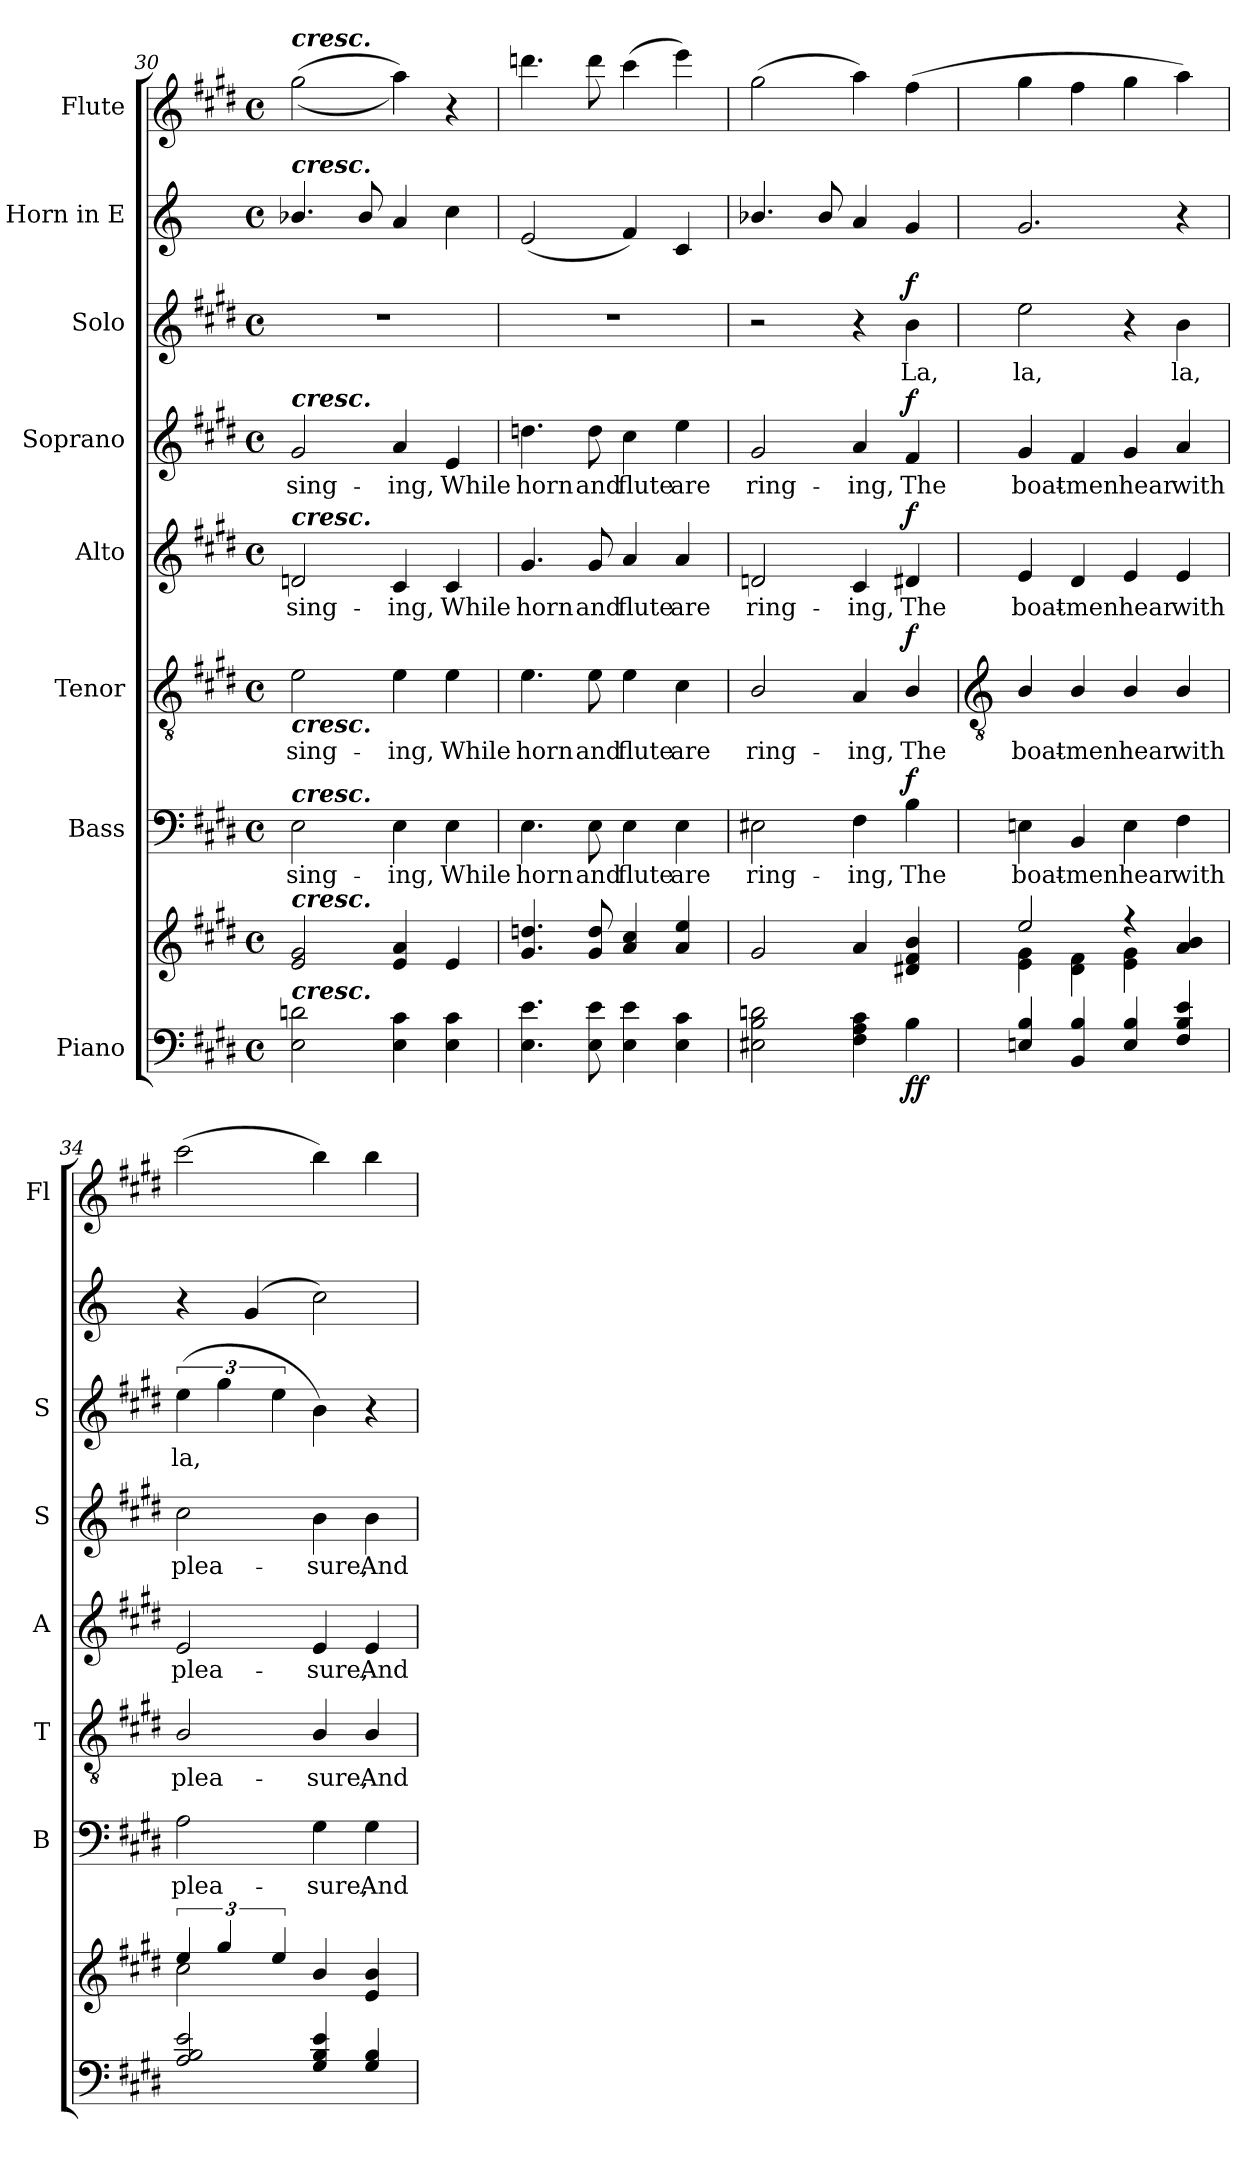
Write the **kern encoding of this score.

**kern	**kern	**dynam	**kern	**text	**dynam	**kern	**text	**dynam	**kern	**text	**dynam	**kern	**text	**dynam	**kern	**text	**dynam	**kern	**kern
*part8	*part8	*part8	*part7	*part7	*part7	*part6	*part6	*part6	*part5	*part5	*part5	*part4	*part4	*part4	*part3	*part3	*part3	*part2	*part1
*staff9	*staff8	*staff8/9	*staff7	*staff7	*staff7	*staff6	*staff6	*staff6	*staff5	*staff5	*staff5	*staff4	*staff4	*staff4	*staff3	*staff3	*staff3	*staff2	*staff1
*I"Piano	*	*	*I"Bass	*	*	*I"Tenor	*	*	*I"Alto	*	*	*I"Soprano	*	*	*I"Solo	*	*	*I"Horn in E	*I"Flute
*	*	*	*I'B	*	*	*I'T	*	*	*I'A	*	*	*I'S	*	*	*I'S	*	*	*	*I'Fl
*clefF4	*clefG2	*	*clefF4	*	*	*clefGv2	*	*	*clefG2	*	*	*clefG2	*	*	*clefG2	*	*	*clefG2	*clefG2
*	*	*	*	*	*	*	*	*	*	*	*	*	*	*	*	*	*	*ITrd5c8	*
*k[f#c#g#d#]	*k[f#c#g#d#]	*	*k[f#c#g#d#]	*	*	*k[f#c#g#d#]	*	*	*k[f#c#g#d#]	*	*	*k[f#c#g#d#]	*	*	*k[f#c#g#d#]	*	*	*k[f#c#g#d#]	*k[f#c#g#d#]
*E:	*E:	*	*E:	*	*	*E:	*	*	*E:	*	*	*E:	*	*	*E:	*	*	*E:	*E:
*M4/4	*M4/4	*	*M4/4	*	*	*M4/4	*	*	*M4/4	*	*	*M4/4	*	*	*M4/4	*	*	*M4/4	*M4/4
*met(c)	*met(c)	*	*met(c)	*	*	*met(c)	*	*	*met(c)	*	*	*met(c)	*	*	*met(c)	*	*	*met(c)	*met(c)
=30	=30	=30	=30	=30	=30	=30	=30	=30	=30	=30	=30	=30	=30	=30	=30	=30	=30	=30	=30
*	*^	*	*	*	*	*	*	*	*	*	*	*	*	*	*	*	*	*	*
!	!	!	!	!	!	!	!	!	!	!	!	!	!	!	!	!	!	!	!	!LO:TX:a:Bi:t=cresc.
!	!	!	!	!	!	!	!	!	!	!	!	!	!	!	!	!	!	!	!LO:TX:a:Bi:t=cresc.	!
!	!	!	!	!	!	!	!	!	!	!	!	!	!LO:TX:a:Bi:t=cresc.	!	!	!	!	!	!	!
!	!	!	!	!	!	!	!	!	!	!LO:TX:a:Bi:t=cresc.	!	!	!	!	!	!	!	!	!	!
!	!	!	!	!	!	!	!LO:TX:b:Bi:t=cresc.	!	!	!	!	!	!	!	!	!	!	!	!	!
!	!	!	!	!LO:TX:a:Bi:t=cresc.	!	!	!	!	!	!	!	!	!	!	!	!	!	!	!	!
!	!LO:TX:a:Bi:t=cresc.	!	!	!	!	!	!	!	!	!	!	!	!	!	!	!	!	!	!	!
!LO:TX:a:Bi:t=cresc.	!	!	!	!	!	!	!	!	!	!	!	!	!	!	!	!	!	!	!	!
!	!	!	!	!	!LO:LY:b	!	!	!LO:LY:b	!	!	!LO:LY:b	!	!	!LO:LY:b	!	!	!	!	!	!
2E 2dn	2e 2g#	1ryy	.	2E	sing-	.	2e	sing-	.	2dn	sing-	.	2g#	sing-	.	1r	.	.	4.dn/	(>(>2gg#
.	.	.	.	.	.	.	.	.	.	.	.	.	.	.	.	.	.	.	8d/	.
!	!	!	!	!	!LO:LY:b	!	!	!LO:LY:b	!	!	!LO:LY:b	!	!	!LO:LY:b	!	!	!	!	!	!
4E 4c#	4e 4a	.	.	4E	-ing,	.	4e	-ing,	.	4c#	-ing,	.	4a	-ing,	.	.	.	.	4c#	4aa))
!	!	!	!	!	!LO:LY:b	!	!	!LO:LY:b	!	!	!LO:LY:b	!	!	!LO:LY:b	!	!	!	!	!	!
4E 4c#	4e	.	.	4E	While	.	4e	While	.	4c#	While	.	4e	While	.	.	.	.	4e	4r
=31	=31	=31	=31	=31	=31	=31	=31	=31	=31	=31	=31	=31	=31	=31	=31	=31	=31	=31	=31	=31
!	!	!	!	!	!LO:LY:b	!	!	!LO:LY:b	!	!	!LO:LY:b	!	!	!LO:LY:b	!	!	!	!	!	!
4.E 4.e	4.g# 4.ddn	1ryy	.	4.E	horn	.	4.e	horn	.	4.g#	horn	.	4.ddn	horn	.	1r	.	.	(<2G#	4.dddn
!	!	!	!	!	!LO:LY:b	!	!	!LO:LY:b	!	!	!LO:LY:b	!	!	!LO:LY:b	!	!	!	!	!	!
8E 8e	8g# 8dd	.	.	8E	and	.	8e	and	.	8g#	and	.	8dd	and	.	.	.	.	.	8ddd
!	!	!	!	!	!LO:LY:b	!	!	!LO:LY:b	!	!	!LO:LY:b	!	!	!LO:LY:b	!	!	!	!	!	!
4E 4e	4a 4cc#	.	.	4E	flute	.	4e	flute	.	4a	flute	.	4cc#	flute	.	.	.	.	4A)	(>4ccc#
!	!	!	!	!	!LO:LY:b	!	!	!LO:LY:b	!	!	!LO:LY:b	!	!	!LO:LY:b	!	!	!	!	!	!
4E 4c#	4a 4ee	.	.	4E	are	.	4c#	are	.	4a	are	.	4ee	are	.	.	.	.	4E	4eee)
=32	=32	=32	=32	=32	=32	=32	=32	=32	=32	=32	=32	=32	=32	=32	=32	=32	=32	=32	=32	=32
!	!	!	!	!	!LO:LY:b	!	!	!LO:LY:b	!	!	!LO:LY:b	!	!	!LO:LY:b	!	!	!	!	!	!
2E#X 2B 2dn	2g#	1ryy	.	2E#X	ring-	.	2B/	ring-	.	2dn	ring-	.	2g#	ring-	.	2r	.	.	4.dn/	(>2gg#
.	.	.	.	.	.	.	.	.	.	.	.	.	.	.	.	.	.	.	8d/	.
!	!	!	!	!	!LO:LY:b	!	!	!LO:LY:b	!	!	!LO:LY:b	!	!	!LO:LY:b	!	!	!	!	!	!
4F# 4A 4c#	4a	.	.	4F#	-ing,	.	4A	-ing,	.	4c#	-ing,	.	4a	-ing,	.	4r	.	.	4c#	4aa)
!	!	!	!LO:DY:b=2	!	!LO:LY:b	!	!	!LO:LY:b	!	!	!LO:LY:b	!	!	!LO:LY:b	!	!	!LO:LY:b	!	!	!
!	!	!	!LO:DY:n=1:b	!	!	!LO:DY:b	!	!	!LO:DY:b	!	!	!LO:DY:b	!	!	!LO:DY:b	!	!	!LO:DY:b	!	!
4B	4d#X 4f# 4b	.	f f	4B	The	f	4B/	The	f	4d#X	The	f	4f#	The	f	4b	La,	f	4B	(>4ff#
!!LO:LB:g=z
=33	=33	=33	=33	=33	=33	=33	=33	=33	=33	=33	=33	=33	=33	=33	=33	=33	=33	=33	=33	=33
*	*	*	*	*	*	*	*clefGv2	*	*	*	*	*	*	*	*	*	*	*	*	*
*^	*	*	*	*	*	*	*	*	*	*	*	*	*	*	*	*	*	*	*	*
!	!	!	!	!	!	!LO:LY:b	!	!	!LO:LY:b	!	!	!LO:LY:b	!	!	!LO:LY:b	!	!	!LO:LY:b	!	!	!
4En 4B	1ryy	2ee/	4e\ 4g#\	.	4En	boat-	.	4B/	boat-	.	4e	boat-	.	4g#	boat-	.	2ee	la,	.	2.B	4gg#
!	!	!	!	!	!	!LO:LY:b	!	!	!LO:LY:b	!	!	!LO:LY:b	!	!	!LO:LY:b	!	!	!	!	!	!
4BB 4B	.	.	4d#\ 4f#\	.	4BB	-men	.	4B/	-men	.	4d#	-men	.	4f#	-men	.	.	.	.	.	4ff#
!	!	!	!	!	!	!LO:LY:b	!	!	!LO:LY:b	!	!	!LO:LY:b	!	!	!LO:LY:b	!	!	!	!	!	!
4E 4B	.	4r	4e\ 4g#\	.	4E	hear	.	4B/	hear	.	4e	hear	.	4g#	hear	.	4r	.	.	.	4gg#
!	!	!	!	!	!	!LO:LY:b	!	!	!LO:LY:b	!	!	!LO:LY:b	!	!	!LO:LY:b	!	!	!LO:LY:b	!	!	!
4F# 4B 4e	.	4a 4b	4ryy	.	4F#	with	.	4B/	with	.	4e	with	.	4a	with	.	4b	la,	.	4r	4aa)
=34	=34	=34	=34	=34	=34	=34	=34	=34	=34	=34	=34	=34	=34	=34	=34	=34	=34	=34	=34	=34	=34
!	!	!	!	!	!	!LO:LY:b	!	!	!LO:LY:b	!	!	!LO:LY:b	!	!	!LO:LY:b	!	!	!LO:LY:b	!	!	!
2A 2B 2e	1ryy	6ee	2cc#\	.	2A	plea-	.	2B/	plea-	.	2e	plea-	.	2cc#	plea-	.	(>6ee	la,	.	4r	(>2ccc#
.	.	6gg#	.	.	.	.	.	.	.	.	.	.	.	.	.	.	6gg#	.	.	.	.
.	.	.	.	.	.	.	.	.	.	.	.	.	.	.	.	.	.	.	.	(<4B	.
.	.	6ee	.	.	.	.	.	.	.	.	.	.	.	.	.	.	6ee	.	.	.	.
!	!	!	!	!	!	!LO:LY:b	!	!	!LO:LY:b	!	!	!LO:LY:b	!	!	!LO:LY:b	!	!	!	!	!	!
4G# 4B 4e	.	4b/	2ryy	.	4G#	-sure,	.	4B/	-sure,	.	4e	-sure,	.	4b	-sure,	.	4b)	.	.	2e)	4bb)
!	!	!	!	!	!	!LO:LY:b	!	!	!LO:LY:b	!	!	!LO:LY:b	!	!	!LO:LY:b	!	!	!	!	!	!
4G# 4B	.	4e 4b	.	.	4G#	And	.	4B/	And	.	4e	And	.	4b	And	.	4r	.	.	.	4bb
*v	*v	*	*	*	*	*	*	*	*	*	*	*	*	*	*	*	*	*	*	*	*
*	*v	*v	*	*	*	*	*	*	*	*	*	*	*	*	*	*	*	*	*	*
=	=	=	=	=	=	=	=	=	=	=	=	=	=	=	=	=	=	=	=
*-	*-	*-	*-	*-	*-	*-	*-	*-	*-	*-	*-	*-	*-	*-	*-	*-	*-	*-	*-
